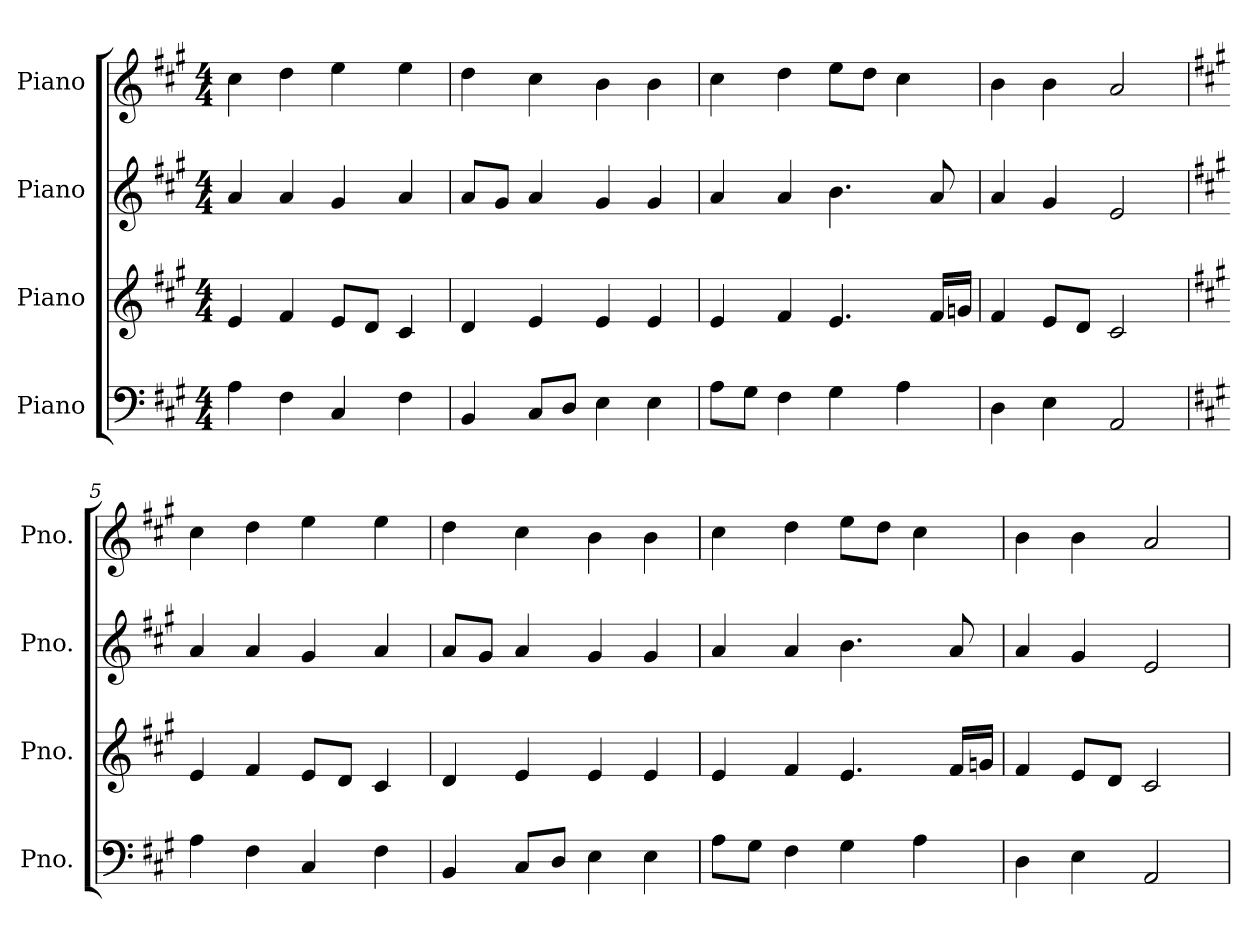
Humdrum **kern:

**kern	**kern	**kern	**kern
*part4	*part3	*part2	*part1
*staff4	*staff3	*staff2	*staff1
*I"Piano	*I"Piano	*I"Piano	*I"Piano
*I'Pno.	*I'Pno.	*I'Pno.	*I'Pno.
*clefF4	*clefG2	*clefG2	*clefG2
*k[f#c#g#]	*k[f#c#g#]	*k[f#c#g#]	*k[f#c#g#]
*M4/4	*M4/4	*M4/4	*M4/4
*MM120	*MM120	*MM120	*MM120
=1	=1	=1	=1
4A\	4e/	4a/	4cc#\
4F#\	4f#/	4a/	4dd\
4C#/	8e/L	4g#/	4ee\
.	8d/J	.	.
4F#\	4c#/	4a/	4ee\
=2	=2	=2	=2
4BB/	4d/	8a/L	4dd\
.	.	8g#/J	.
8C#/L	4e/	4a/	4cc#\
8D/J	.	.	.
4E\	4e/	4g#/	4b\
4E\	4e/	4g#/	4b\
=3	=3	=3	=3
8A\L	4e/	4a/	4cc#\
8G#\J	.	.	.
4F#\	4f#/	4a/	4dd\
4G#\	4.e/	4.b\	8ee\L
.	.	.	8dd\J
4A\	.	.	4cc#\
.	16f#/LL	8a/	.
.	16gn/JJ	.	.
=4	=4	=4	=4
4D\	4f#/	4a/	4b\
4E\	8e/L	4g#/	4b\
.	8d/J	.	.
2AA/	2c#/	2e/	2a/
=5	=5	=5	=5
*k[f#c#g#]	*k[f#c#g#]	*k[f#c#g#]	*k[f#c#g#]
4A\	4e/	4a/	4cc#\
4F#\	4f#/	4a/	4dd\
4C#/	8e/L	4g#/	4ee\
.	8d/J	.	.
4F#\	4c#/	4a/	4ee\
=6	=6	=6	=6
4BB/	4d/	8a/L	4dd\
.	.	8g#/J	.
8C#/L	4e/	4a/	4cc#\
8D/J	.	.	.
4E\	4e/	4g#/	4b\
4E\	4e/	4g#/	4b\
!!LO:LB:g=z
=7	=7	=7	=7
8A\L	4e/	4a/	4cc#\
8G#\J	.	.	.
4F#\	4f#/	4a/	4dd\
4G#\	4.e/	4.b\	8ee\L
.	.	.	8dd\J
4A\	.	.	4cc#\
.	16f#/LL	8a/	.
.	16gn/JJ	.	.
=8	=8	=8	=8
4D\	4f#/	4a/	4b\
4E\	8e/L	4g#/	4b\
.	8d/J	.	.
2AA/	2c#/	2e/	2a/
=	=	=	=
*-	*-	*-	*-
